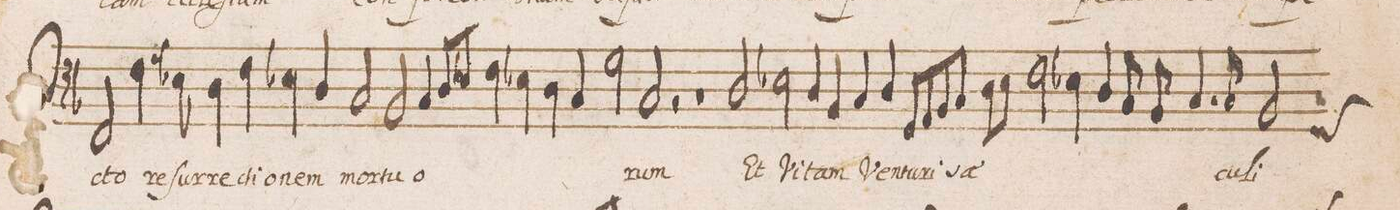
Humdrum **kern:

**kern	**text
*I"BASVS	*
*clefF4	*
*k[b-]	*
*met(C|)	*
*M2/1	*
=163-	=163-
2FFny/	-cto
4.F\	re-
8E-X\	-ſur-
4D\	-re-
4F\	-xti-
4E-X\	-o-
4D/	-nem
=164-	=164-
2C/	mor-
2BB-/	-tu-
4C/	-o-
8D/L	.
8E-X/J	.
4F\	.
4E-X\	.
=165-	=165-
4D\	.
4C/	.
2G\	.
2C/	-rum
2r	.
=166-	=166-
1r	.
2D/	Et
2E-X\	Vi-
=167-	=167-
4D/	-tam
4BB-/	Ven-
4C/	-tu-
4D/	-ri
8GG/L	sae-
8AA/	.
8BB-/	.
8C/J	.
8D\L	.
8Eny\J	.
2F\	.
=168-	=168-
4E-X\	.
4D/	.
8C/	.
8BB-/	.
4.C/	.
8C/	-cu-
2BB-/	-li
*-	*-
